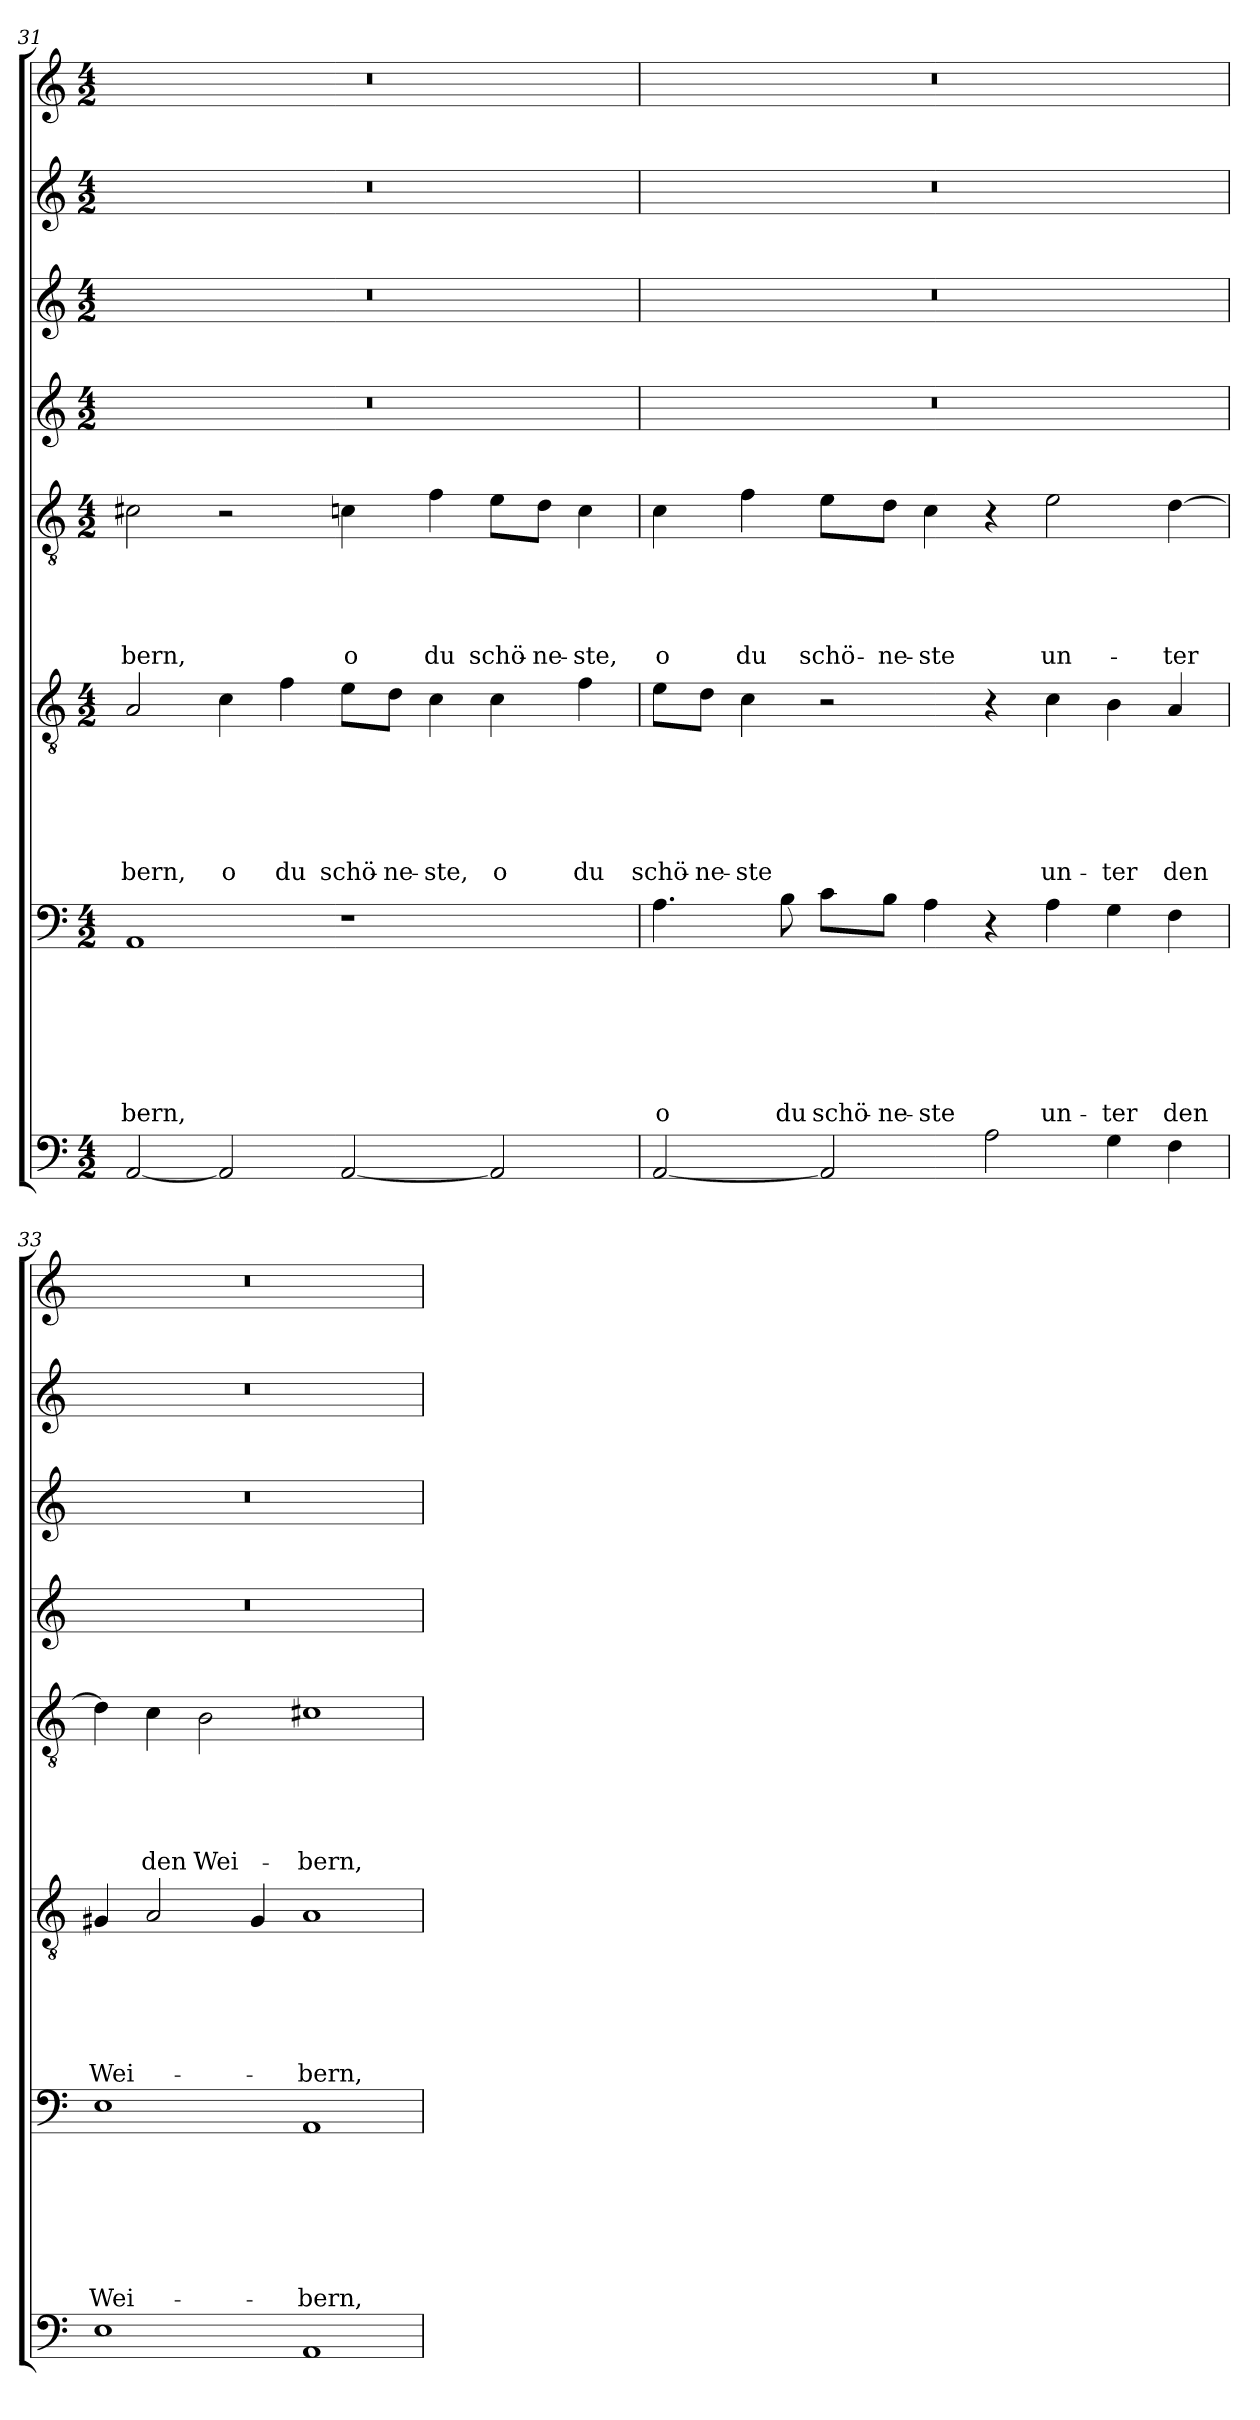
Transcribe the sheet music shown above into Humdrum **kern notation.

**kern	**kern	**text	**text	**text	**text	**text	**text	**text	**kern	**text	**text	**text	**text	**text	**text	**kern	**text	**text	**text	**text	**text	**kern	**kern	**kern	**kern
*part8	*part7	*part7	*part7	*part7	*part7	*part7	*part7	*part7	*part6	*part6	*part6	*part6	*part6	*part6	*part6	*part5	*part5	*part5	*part5	*part5	*part5	*part4	*part3	*part2	*part1
*staff8	*staff7	*staff7	*staff7	*staff7	*staff7	*staff7	*staff7	*staff7	*staff6	*staff6	*staff6	*staff6	*staff6	*staff6	*staff6	*staff5	*staff5	*staff5	*staff5	*staff5	*staff5	*staff4	*staff3	*staff2	*staff1
!!LO:PB:g=z
*clefF4	*clefF4	*	*	*	*	*	*	*	*clefGv2	*	*	*	*	*	*	*clefGv2	*	*	*	*	*	*clefG2	*clefG2	*clefG2	*clefG2
*k[]	*k[]	*	*	*	*	*	*	*	*k[]	*	*	*	*	*	*	*k[]	*	*	*	*	*	*k[]	*k[]	*k[]	*k[]
*C:	*C:	*	*	*	*	*	*	*	*C:	*	*	*	*	*	*	*C:	*	*	*	*	*	*C:	*C:	*C:	*C:
*M4/2	*M4/2	*	*	*	*	*	*	*	*M4/2	*	*	*	*	*	*	*M4/2	*	*	*	*	*	*M4/2	*M4/2	*M4/2	*M4/2
=31	=31	=31	=31	=31	=31	=31	=31	=31	=31	=31	=31	=31	=31	=31	=31	=31	=31	=31	=31	=31	=31	=31	=31	=31	=31
!	!	!	!	!	!	!	!	!LO:LY:b	!	!	!	!	!	!	!LO:LY:b	!	!	!	!	!	!LO:LY:b	!	!	!	!
[2AA/	1AA	.	.	.	.	.	.	-bern,	2A/	.	.	.	.	.	-bern,	2c#X\	.	.	.	.	-bern,	0r	0r	0r	0r
!	!	!	!	!	!	!	!	!	!	!	!	!	!	!	!LO:LY:b	!	!	!	!	!	!	!	!	!	!
2AA/]	.	.	.	.	.	.	.	.	4c\	.	.	.	.	.	o	2r	.	.	.	.	.	.	.	.	.
!	!	!	!	!	!	!	!	!	!	!	!	!	!	!	!LO:LY:b	!	!	!	!	!	!	!	!	!	!
.	.	.	.	.	.	.	.	.	4f\	.	.	.	.	.	du	.	.	.	.	.	.	.	.	.	.
!	!	!	!	!	!	!	!	!	!	!	!	!	!	!	!LO:LY:b	!	!	!	!	!	!LO:LY:b	!	!	!	!
[2AA/	1r	.	.	.	.	.	.	.	8e\L	.	.	.	.	.	schö-	4cn\	.	.	.	.	o	.	.	.	.
!	!	!	!	!	!	!	!	!	!	!	!	!	!	!	!LO:LY:b	!	!	!	!	!	!	!	!	!	!
.	.	.	.	.	.	.	.	.	8d\J	.	.	.	.	.	-ne-	.	.	.	.	.	.	.	.	.	.
!	!	!	!	!	!	!	!	!	!	!	!	!	!	!	!LO:LY:b	!	!	!	!	!	!LO:LY:b	!	!	!	!
.	.	.	.	.	.	.	.	.	4c\	.	.	.	.	.	-ste,	4f\	.	.	.	.	du	.	.	.	.
!	!	!	!	!	!	!	!	!	!	!	!	!	!	!	!LO:LY:b	!	!	!	!	!	!LO:LY:b	!	!	!	!
2AA/]	.	.	.	.	.	.	.	.	4c\	.	.	.	.	.	o	8e\L	.	.	.	.	schö-	.	.	.	.
!	!	!	!	!	!	!	!	!	!	!	!	!	!	!	!	!	!	!	!	!	!LO:LY:b	!	!	!	!
.	.	.	.	.	.	.	.	.	.	.	.	.	.	.	.	8d\J	.	.	.	.	-ne-	.	.	.	.
!	!	!	!	!	!	!	!	!	!	!	!	!	!	!	!LO:LY:b	!	!	!	!	!	!LO:LY:b	!	!	!	!
.	.	.	.	.	.	.	.	.	4f\	.	.	.	.	.	du	4c\	.	.	.	.	-ste,	.	.	.	.
=32	=32	=32	=32	=32	=32	=32	=32	=32	=32	=32	=32	=32	=32	=32	=32	=32	=32	=32	=32	=32	=32	=32	=32	=32	=32
!	!	!	!	!	!	!	!	!LO:LY:b	!	!	!	!	!	!	!LO:LY:b	!	!	!	!	!	!LO:LY:b	!	!	!	!
[2AA/	4.A\	.	.	.	.	.	.	o	8e\L	.	.	.	.	.	schö-	4c\	.	.	.	.	o	0r	0r	0r	0r
!	!	!	!	!	!	!	!	!	!	!	!	!	!	!	!LO:LY:b	!	!	!	!	!	!	!	!	!	!
.	.	.	.	.	.	.	.	.	8d\J	.	.	.	.	.	-ne-	.	.	.	.	.	.	.	.	.	.
!	!	!	!	!	!	!	!	!	!	!	!	!	!	!	!LO:LY:b	!	!	!	!	!	!LO:LY:b	!	!	!	!
.	.	.	.	.	.	.	.	.	4c\	.	.	.	.	.	-ste	4f\	.	.	.	.	du	.	.	.	.
!	!	!	!	!	!	!	!	!LO:LY:b	!	!	!	!	!	!	!	!	!	!	!	!	!	!	!	!	!
.	8B\	.	.	.	.	.	.	du	.	.	.	.	.	.	.	.	.	.	.	.	.	.	.	.	.
!	!	!	!	!	!	!	!	!LO:LY:b	!	!	!	!	!	!	!	!	!	!	!	!	!LO:LY:b	!	!	!	!
2AA/]	8c\L	.	.	.	.	.	.	schö-	2r	.	.	.	.	.	.	8e\L	.	.	.	.	schö-	.	.	.	.
!	!	!	!	!	!	!	!	!LO:LY:b	!	!	!	!	!	!	!	!	!	!	!	!	!LO:LY:b	!	!	!	!
.	8B\J	.	.	.	.	.	.	-ne-	.	.	.	.	.	.	.	8d\J	.	.	.	.	-ne-	.	.	.	.
!	!	!	!	!	!	!	!	!LO:LY:b	!	!	!	!	!	!	!	!	!	!	!	!	!LO:LY:b	!	!	!	!
.	4A\	.	.	.	.	.	.	-ste	.	.	.	.	.	.	.	4c\	.	.	.	.	-ste	.	.	.	.
2A\	4r	.	.	.	.	.	.	.	4r	.	.	.	.	.	.	4r	.	.	.	.	.	.	.	.	.
!	!	!	!	!	!	!	!	!LO:LY:b	!	!	!	!	!	!	!LO:LY:b	!	!	!	!	!	!LO:LY:b	!	!	!	!
.	4A\	.	.	.	.	.	.	un-	4c\	.	.	.	.	.	un-	2e\	.	.	.	.	un-	.	.	.	.
!	!	!	!	!	!	!	!	!LO:LY:b	!	!	!	!	!	!	!LO:LY:b	!	!	!	!	!	!	!	!	!	!
4G\	4G\	.	.	.	.	.	.	-ter	4B\	.	.	.	.	.	-ter	.	.	.	.	.	.	.	.	.	.
!	!	!	!	!	!	!	!	!LO:LY:b	!	!	!	!	!	!	!LO:LY:b	!	!	!	!	!	!LO:LY:b	!	!	!	!
4F\	4F\	.	.	.	.	.	.	den	4A/	.	.	.	.	.	den	[4d\	.	.	.	.	-ter	.	.	.	.
=33	=33	=33	=33	=33	=33	=33	=33	=33	=33	=33	=33	=33	=33	=33	=33	=33	=33	=33	=33	=33	=33	=33	=33	=33	=33
!	!	!	!	!	!	!	!	!LO:LY:b	!	!	!	!	!	!	!LO:LY:b	!	!	!	!	!	!	!	!	!	!
1E	1E	.	.	.	.	.	.	Wei-	4G#X/	.	.	.	.	.	Wei-	4d\]	.	.	.	.	.	0r	0r	0r	0r
!	!	!	!	!	!	!	!	!	!	!	!	!	!	!	!	!	!	!	!	!	!LO:LY:b	!	!	!	!
.	.	.	.	.	.	.	.	.	2A/	.	.	.	.	.	.	4c\	.	.	.	.	den	.	.	.	.
!	!	!	!	!	!	!	!	!	!	!	!	!	!	!	!	!	!	!	!	!	!LO:LY:b	!	!	!	!
.	.	.	.	.	.	.	.	.	.	.	.	.	.	.	.	2B\	.	.	.	.	Wei-	.	.	.	.
.	.	.	.	.	.	.	.	.	4G#/	.	.	.	.	.	.	.	.	.	.	.	.	.	.	.	.
!	!	!	!	!	!	!	!	!LO:LY:b	!	!	!	!	!	!	!LO:LY:b	!	!	!	!	!	!LO:LY:b	!	!	!	!
1AA	1AA	.	.	.	.	.	.	-bern,	1A	.	.	.	.	.	-bern,	1c#X	.	.	.	.	-bern,	.	.	.	.
=	=	=	=	=	=	=	=	=	=	=	=	=	=	=	=	=	=	=	=	=	=	=	=	=	=
*-	*-	*-	*-	*-	*-	*-	*-	*-	*-	*-	*-	*-	*-	*-	*-	*-	*-	*-	*-	*-	*-	*-	*-	*-	*-
